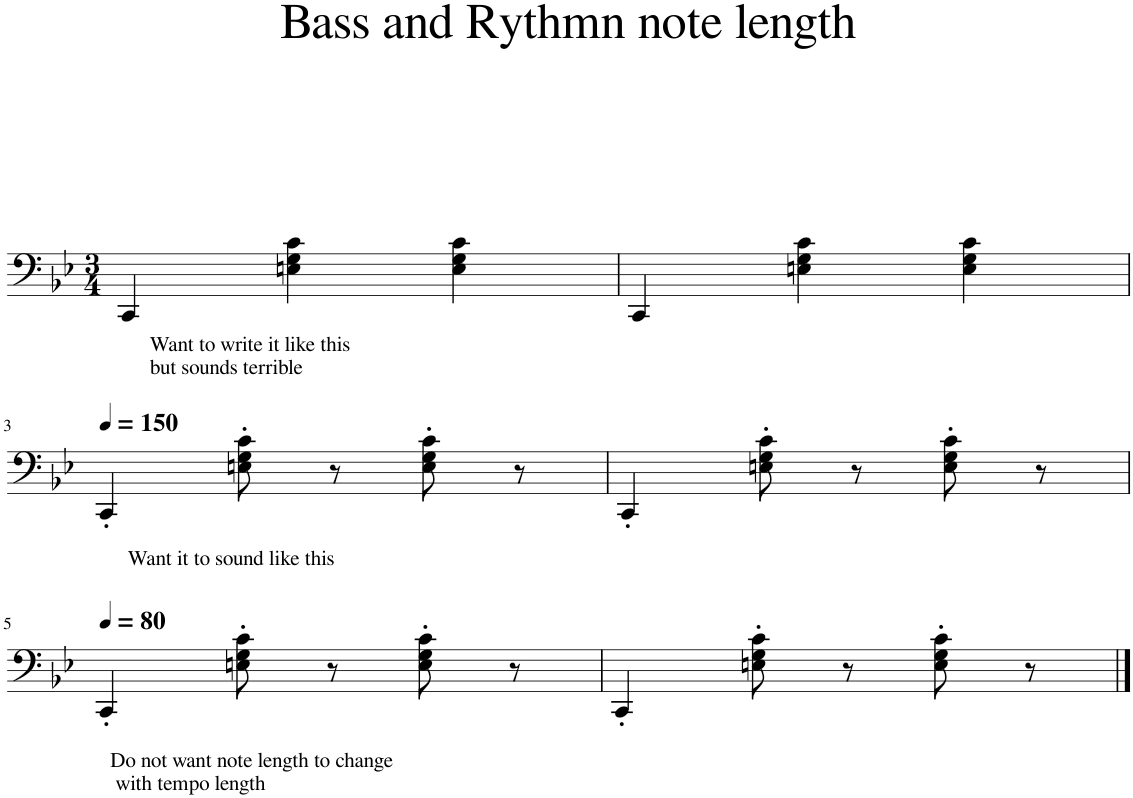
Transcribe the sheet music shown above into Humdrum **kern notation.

**kern	**kern
*part2	*part1
*staff2	*staff1
*I"Piano	*I"Piano
*I'Pno.	*I'Pno.
*stria5	*
*clefF4	*clefF4
*k[b-e-]	*k[b-e-]
*M3/4	*M3/4
=1	=1
!	!LO:TX:b:t=Want to write it like this
!	!LO:TX:b:t=but sounds terrible
!LO:TX:b:t=Want it to sound like this	!
4CC'	4CC/
8En' 8G' 8c'	4En\ 4G\ 4c\
8r	.
8E' 8G' 8c'	4E\ 4G\ 4c\
8r	.
=2	=2
4CC'	4CC/
8En' 8G' 8c'	4En\ 4G\ 4c\
8r	.
8E' 8G' 8c'	4E\ 4G\ 4c\
8r	.
!!LO:LB:g=z
=3	=3
*	*MM150
!	!LO:TX:b:t=Want it to sound like this
2.r	4CC'/
.	8En\' 8G\' 8c\'
.	8r
.	8E\' 8G\' 8c\'
.	8r
=4	=4
2.r	4CC'/
.	8En\' 8G\' 8c\'
.	8r
.	8E\' 8G\' 8c\'
.	8r
!!LO:LB:g=z
=5	=5
*	*MM80
!	!LO:TX:b:t=Do not want note length to change
!	!LO:TX:b:t=with tempo length
2.r	4CC'/
.	8En\' 8G\' 8c\'
.	8r
.	8E\' 8G\' 8c\'
.	8r
=6	=6
2.r	4CC'/
.	8En\' 8G\' 8c\'
.	8r
.	8E\' 8G\' 8c\'
.	8r
==	==
*-	*-
